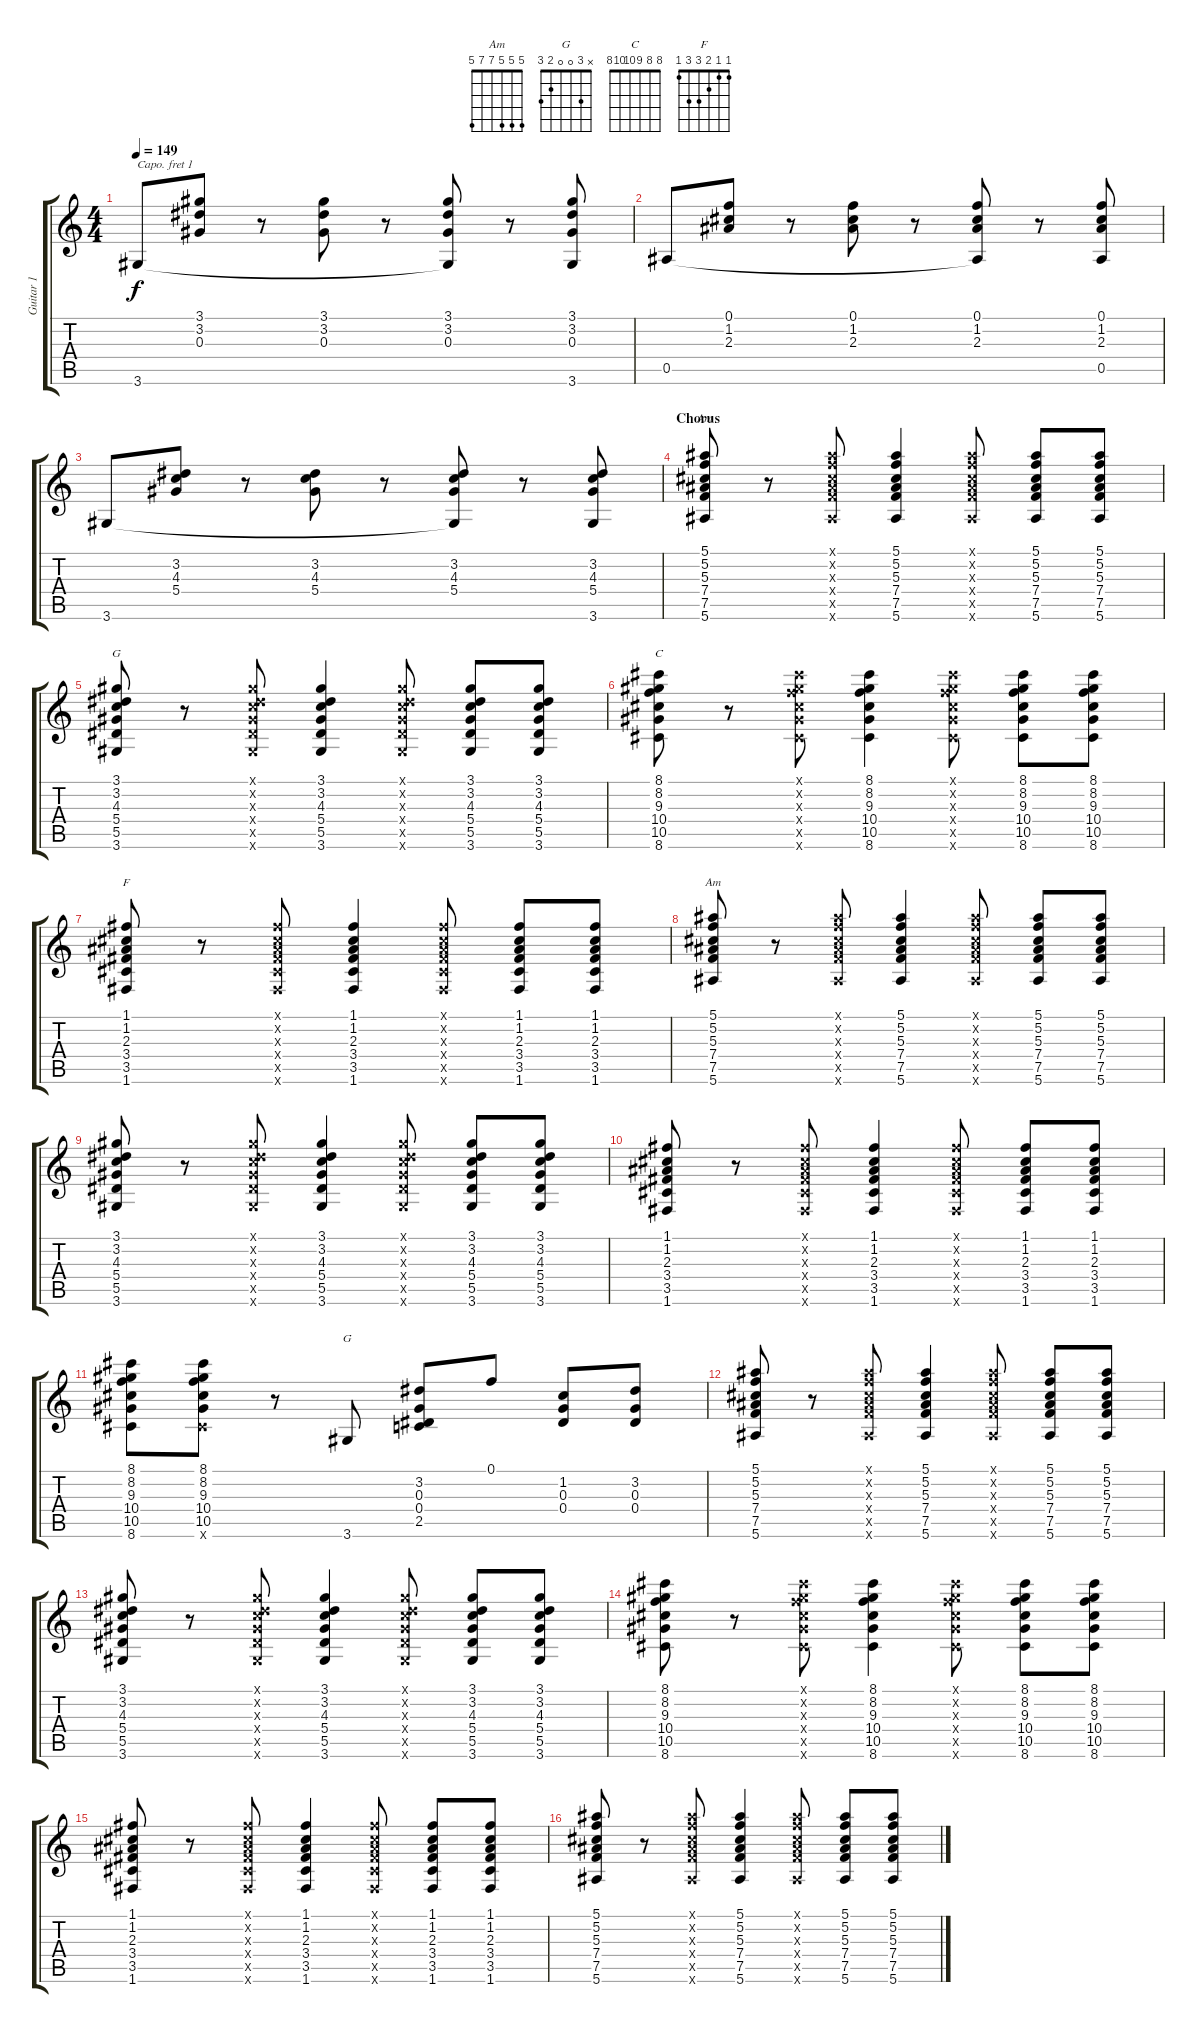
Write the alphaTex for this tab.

\track ("Guitar 1" "Guitar 1") {instrument acousticguitarsteel}
\staff {score tabs}
\capo 1
\tuning (E4 B3 G3 D3 A2 E2) {hide}
\chord ("Am" 5 5 5 7 7 5) {firstfret 5}
\chord ("G" 3 0 0 0 2 3)
\chord ("C" 8 8 9 10 10 8)
\chord ("F" 1 1 2 3 3 1)
\chord ("Am" 5 5 5 7 7 5)
\chord ("G" x 3 0 0 2 3)
\ts (4 4)
\tempo 149
\clef g2
\ks c
3.6.8{dy f} (3.1 3.2 0.3).8 r.8 (3.1 3.2 0.3).8 r.8 (3.1 3.2 0.3 3.6{t}).8 r.8 (3.1 3.2 0.3 3.6).8 |
0.5.8 (0.1 1.2 2.3).8 r.8 (0.1 1.2 2.3).8 r.8 (0.1 1.2 2.3 0.5{t}).8 r.8 (0.1 1.2 2.3 0.5).8 |
3.6.8 (3.2 4.3 5.4).8 r.8 (3.2 4.3 5.4).8 r.8 (3.2 4.3 5.4 3.6{t}).8 r.8 (3.2 4.3 5.4 3.6).8 |
\section ("" "Chorus")
(5.1 5.2 5.3 7.4 7.5 5.6).8{ch "Am"} r.8 (5.1{x} 5.2{x} 5.3{x} 7.4{x} 7.5{x} 5.6{x}).8 (5.1 5.2 5.3 7.4 7.5 5.6).4 (5.1{x} 5.2{x} 5.3{x} 7.4{x} 7.5{x} 5.6{x}).8 (5.1 5.2 5.3 7.4 7.5 5.6).8 (5.1 5.2 5.3 7.4 7.5 5.6).8 |
(3.1 3.2 4.3 5.4 5.5 3.6).8{ch "G"} r.8 (3.1{x} 3.2{x} 4.3{x} 5.4{x} 5.5{x} 3.6{x}).8 (3.1 3.2 4.3 5.4 5.5 3.6).4 (3.1{x} 3.2{x} 4.3{x} 5.4{x} 5.5{x} 3.6{x}).8 (3.1 3.2 4.3 5.4 5.5 3.6).8 (3.1 3.2 4.3 5.4 5.5 3.6).8 |
(8.1 8.2 9.3 10.4 10.5 8.6).8{ch "C"} r.8 (8.1{x} 8.2{x} 9.3{x} 10.4{x} 10.5{x} 8.6{x}).8 (8.1 8.2 9.3 10.4 10.5 8.6).4 (8.1{x} 8.2{x} 9.3{x} 10.4{x} 10.5{x} 8.6{x}).8 (8.1 8.2 9.3 10.4 10.5 8.6).8 (8.1 8.2 9.3 10.4 10.5 8.6).8 |
(1.1 1.2 2.3 3.4 3.5 1.6).8{ch "F"} r.8 (1.1{x} 1.2{x} 2.3{x} 3.4{x} 3.5{x} 1.6{x}).8 (1.1 1.2 2.3 3.4 3.5 1.6).4 (1.1{x} 1.2{x} 2.3{x} 3.4{x} 3.5{x} 1.6{x}).8 (1.1 1.2 2.3 3.4 3.5 1.6).8 (1.1 1.2 2.3 3.4 3.5 1.6).8 |
(5.1 5.2 5.3 7.4 7.5 5.6).8{ch "Am"} r.8 (5.1{x} 5.2{x} 5.3{x} 7.4{x} 7.5{x} 5.6{x}).8 (5.1 5.2 5.3 7.4 7.5 5.6).4 (5.1{x} 5.2{x} 5.3{x} 7.4{x} 7.5{x} 5.6{x}).8 (5.1 5.2 5.3 7.4 7.5 5.6).8 (5.1 5.2 5.3 7.4 7.5 5.6).8 |
(3.1 3.2 4.3 5.4 5.5 3.6).8 r.8 (3.1{x} 3.2{x} 4.3{x} 5.4{x} 5.5{x} 3.6{x}).8 (3.1 3.2 4.3 5.4 5.5 3.6).4 (3.1{x} 3.2{x} 4.3{x} 5.4{x} 5.5{x} 3.6{x}).8 (3.1 3.2 4.3 5.4 5.5 3.6).8 (3.1 3.2 4.3 5.4 5.5 3.6).8 |
(1.1 1.2 2.3 3.4 3.5 1.6).8 r.8 (1.1{x} 1.2{x} 2.3{x} 3.4{x} 3.5{x} 1.6{x}).8 (1.1 1.2 2.3 3.4 3.5 1.6).4 (1.1{x} 1.2{x} 2.3{x} 3.4{x} 3.5{x} 1.6{x}).8 (1.1 1.2 2.3 3.4 3.5 1.6).8 (1.1 1.2 2.3 3.4 3.5 1.6).8 |
(8.1 8.2 9.3 10.4 10.5 8.6).8 (8.1 8.2 9.3 10.4 10.5 8.6{x}).8 r.8 3.6.8{ch "G"} (3.2 0.3 0.4 2.5).8 0.1.8 (1.2 0.3 0.4).8 (3.2 0.3 0.4).8 |
(5.1 5.2 5.3 7.4 7.5 5.6).8 r.8 (5.1{x} 5.2{x} 5.3{x} 7.4{x} 7.5{x} 5.6{x}).8 (5.1 5.2 5.3 7.4 7.5 5.6).4 (5.1{x} 5.2{x} 5.3{x} 7.4{x} 7.5{x} 5.6{x}).8 (5.1 5.2 5.3 7.4 7.5 5.6).8 (5.1 5.2 5.3 7.4 7.5 5.6).8 |
(3.1 3.2 4.3 5.4 5.5 3.6).8 r.8 (3.1{x} 3.2{x} 4.3{x} 5.4{x} 5.5{x} 3.6{x}).8 (3.1 3.2 4.3 5.4 5.5 3.6).4 (3.1{x} 3.2{x} 4.3{x} 5.4{x} 5.5{x} 3.6{x}).8 (3.1 3.2 4.3 5.4 5.5 3.6).8 (3.1 3.2 4.3 5.4 5.5 3.6).8 |
(8.1 8.2 9.3 10.4 10.5 8.6).8 r.8 (8.1{x} 8.2{x} 9.3{x} 10.4{x} 10.5{x} 8.6{x}).8 (8.1 8.2 9.3 10.4 10.5 8.6).4 (8.1{x} 8.2{x} 9.3{x} 10.4{x} 10.5{x} 8.6{x}).8 (8.1 8.2 9.3 10.4 10.5 8.6).8 (8.1 8.2 9.3 10.4 10.5 8.6).8 |
(1.1 1.2 2.3 3.4 3.5 1.6).8 r.8 (1.1{x} 1.2{x} 2.3{x} 3.4{x} 3.5{x} 1.6{x}).8 (1.1 1.2 2.3 3.4 3.5 1.6).4 (1.1{x} 1.2{x} 2.3{x} 3.4{x} 3.5{x} 1.6{x}).8 (1.1 1.2 2.3 3.4 3.5 1.6).8 (1.1 1.2 2.3 3.4 3.5 1.6).8 |
(5.1 5.2 5.3 7.4 7.5 5.6).8 r.8 (5.1{x} 5.2{x} 5.3{x} 7.4{x} 7.5{x} 5.6{x}).8 (5.1 5.2 5.3 7.4 7.5 5.6).4 (5.1{x} 5.2{x} 5.3{x} 7.4{x} 7.5{x} 5.6{x}).8 (5.1 5.2 5.3 7.4 7.5 5.6).8 (5.1 5.2 5.3 7.4 7.5 5.6).8
